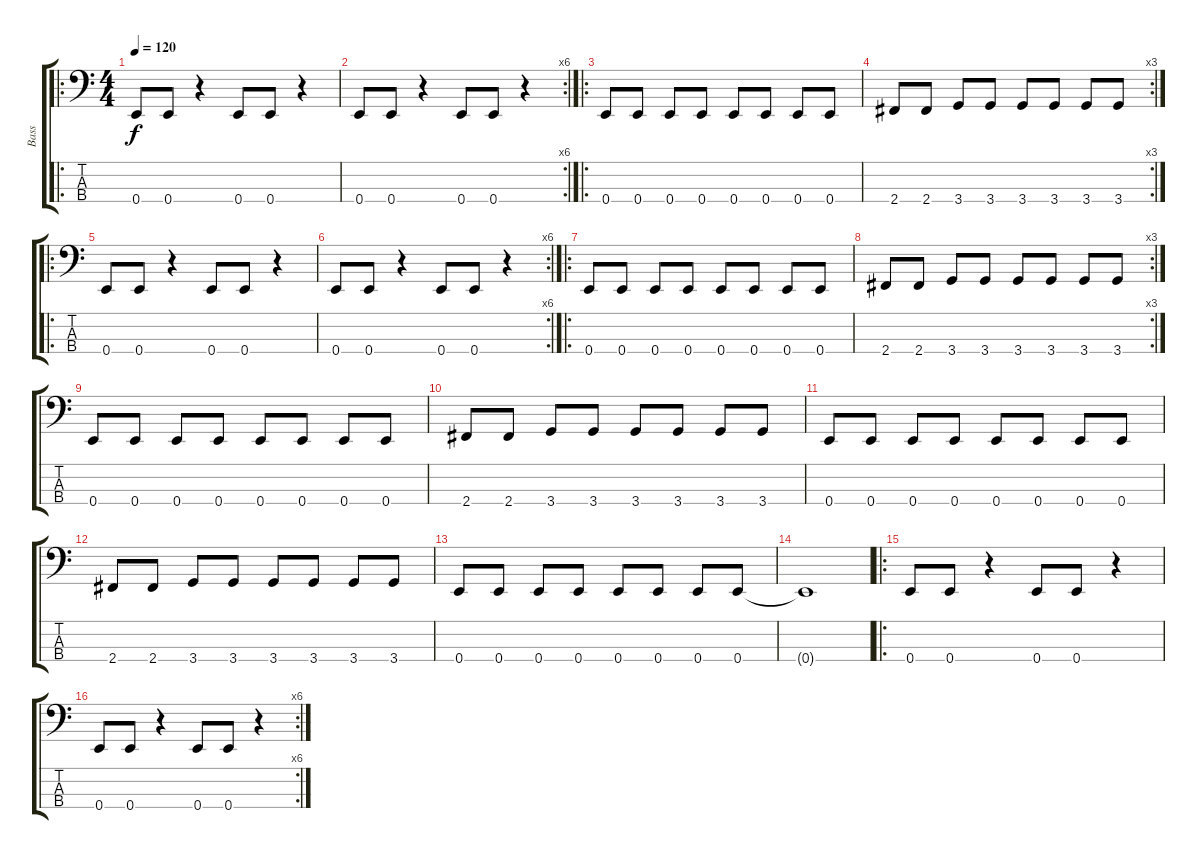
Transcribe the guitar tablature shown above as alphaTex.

\track ("Bass" "Bass") {instrument electricbasspick}
\staff {score tabs}
\tuning (G2 D2 A1 E1) {hide}
\ro
\ts (4 4)
\tempo 120
\clef f4
\ks c
0.4.8{dy f instrument electricbasspick} 0.4.8 r.4 0.4.8 0.4.8 r.4 |
\rc 6
0.4.8 0.4.8 r.4 0.4.8 0.4.8 r.4 |
\ro
0.4.8 0.4.8 0.4.8 0.4.8 0.4.8 0.4.8 0.4.8 0.4.8 |
\rc 3
2.4.8 2.4.8 3.4.8 3.4.8 3.4.8 3.4.8 3.4.8 3.4.8 |
\ro
0.4.8 0.4.8 r.4 0.4.8 0.4.8 r.4 |
\rc 6
0.4.8 0.4.8 r.4 0.4.8 0.4.8 r.4 |
\ro
0.4.8 0.4.8 0.4.8 0.4.8 0.4.8 0.4.8 0.4.8 0.4.8 |
\rc 3
2.4.8 2.4.8 3.4.8 3.4.8 3.4.8 3.4.8 3.4.8 3.4.8 |
0.4.8 0.4.8 0.4.8 0.4.8 0.4.8 0.4.8 0.4.8 0.4.8 |
2.4.8 2.4.8 3.4.8 3.4.8 3.4.8 3.4.8 3.4.8 3.4.8 |
0.4.8 0.4.8 0.4.8 0.4.8 0.4.8 0.4.8 0.4.8 0.4.8 |
2.4.8 2.4.8 3.4.8 3.4.8 3.4.8 3.4.8 3.4.8 3.4.8 |
0.4.8 0.4.8 0.4.8 0.4.8 0.4.8 0.4.8 0.4.8 0.4.8 |
0.4{t}.1 |
\ro
0.4.8 0.4.8 r.4 0.4.8 0.4.8 r.4 |
\rc 6
0.4.8 0.4.8 r.4 0.4.8 0.4.8 r.4
